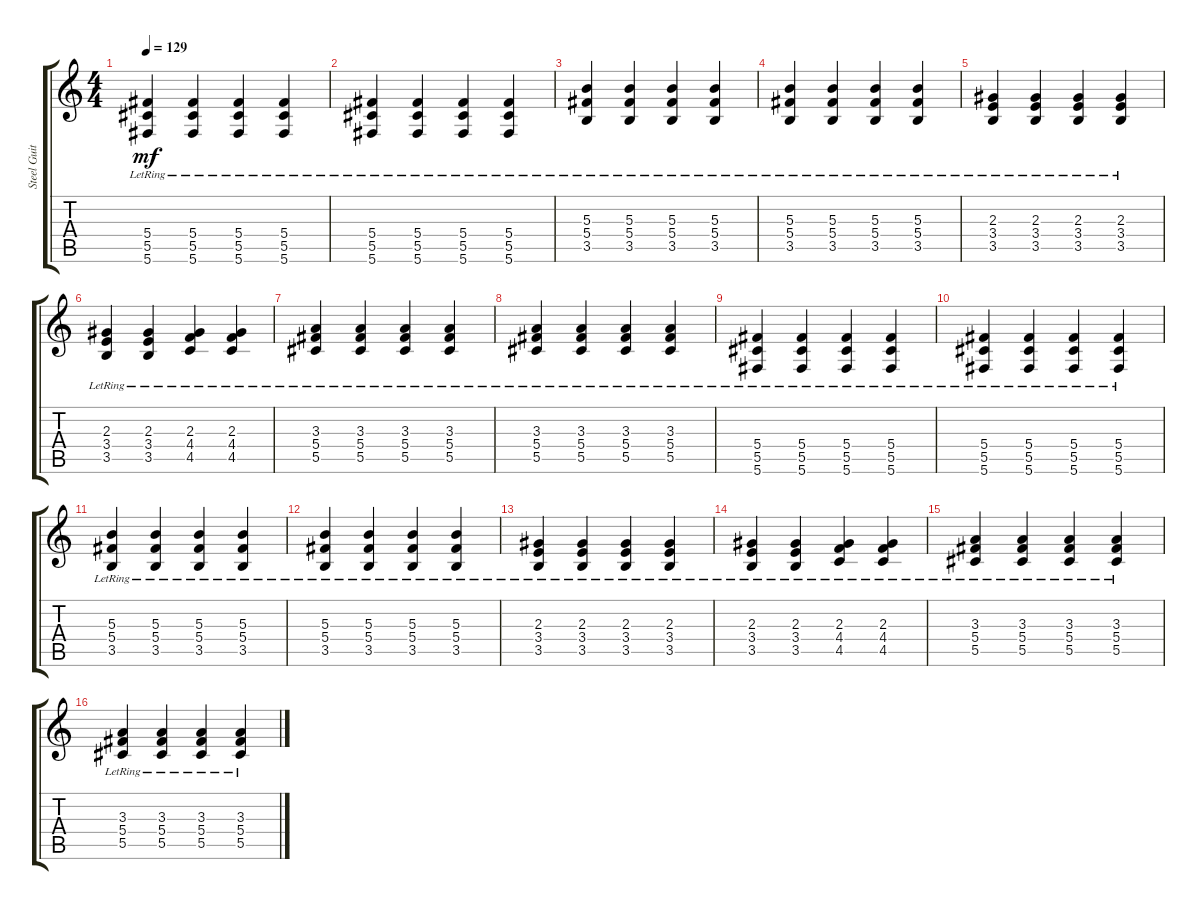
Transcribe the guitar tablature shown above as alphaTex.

\track ("Steel Guitar" "Steel Guit") {instrument acousticguitarsteel}
\staff {score tabs}
\tuning (Eb4 Bb3 Gb3 Db3 Ab2 Db2) {hide}
\ts (4 4)
\tempo 129
\clef g2
\ks c
(5.4{lr} 5.5{lr} 5.6{lr}).4{dy mf instrument acousticguitarsteel} (5.4{lr} 5.5{lr} 5.6{lr}).4 (5.4{lr} 5.5{lr} 5.6{lr}).4 (5.4{lr} 5.5{lr} 5.6{lr}).4 |
(5.4{lr} 5.5{lr} 5.6{lr}).4 (5.4{lr} 5.5{lr} 5.6{lr}).4 (5.4{lr} 5.5{lr} 5.6{lr}).4 (5.4{lr} 5.5{lr} 5.6{lr}).4 |
(5.3{lr} 5.4{lr} 3.5{lr}).4 (5.3{lr} 5.4{lr} 3.5{lr}).4 (5.3{lr} 5.4{lr} 3.5{lr}).4 (5.3{lr} 5.4{lr} 3.5{lr}).4 |
(5.3{lr} 5.4{lr} 3.5{lr}).4 (5.3{lr} 5.4{lr} 3.5{lr}).4 (5.3{lr} 5.4{lr} 3.5{lr}).4 (5.3{lr} 5.4{lr} 3.5{lr}).4 |
(2.3{lr} 3.4{lr} 3.5{lr}).4 (2.3{lr} 3.4{lr} 3.5{lr}).4 (2.3{lr} 3.4{lr} 3.5{lr}).4 (2.3{lr} 3.4{lr} 3.5{lr}).4 |
(2.3{lr} 3.4{lr} 3.5{lr}).4 (2.3{lr} 3.4{lr} 3.5{lr}).4 (2.3{lr} 4.4{lr} 4.5{lr}).4 (2.3{lr} 4.4{lr} 4.5{lr}).4 |
(3.3{lr} 5.4{lr} 5.5{lr}).4 (3.3{lr} 5.4{lr} 5.5{lr}).4 (3.3{lr} 5.4{lr} 5.5{lr}).4 (3.3{lr} 5.4{lr} 5.5{lr}).4 |
(3.3{lr} 5.4{lr} 5.5{lr}).4 (3.3{lr} 5.4{lr} 5.5{lr}).4 (3.3{lr} 5.4{lr} 5.5{lr}).4 (3.3{lr} 5.4{lr} 5.5{lr}).4 |
(5.4{lr} 5.5{lr} 5.6{lr}).4 (5.4{lr} 5.5{lr} 5.6{lr}).4 (5.4{lr} 5.5{lr} 5.6{lr}).4 (5.4{lr} 5.5{lr} 5.6{lr}).4 |
(5.4{lr} 5.5{lr} 5.6{lr}).4 (5.4{lr} 5.5{lr} 5.6{lr}).4 (5.4{lr} 5.5{lr} 5.6{lr}).4 (5.4{lr} 5.5{lr} 5.6{lr}).4 |
(5.3{lr} 5.4{lr} 3.5{lr}).4 (5.3{lr} 5.4{lr} 3.5{lr}).4 (5.3{lr} 5.4{lr} 3.5{lr}).4 (5.3{lr} 5.4{lr} 3.5{lr}).4 |
(5.3{lr} 5.4{lr} 3.5{lr}).4 (5.3{lr} 5.4{lr} 3.5{lr}).4 (5.3{lr} 5.4{lr} 3.5{lr}).4 (5.3{lr} 5.4{lr} 3.5{lr}).4 |
(2.3{lr} 3.4{lr} 3.5{lr}).4 (2.3{lr} 3.4{lr} 3.5{lr}).4 (2.3{lr} 3.4{lr} 3.5{lr}).4 (2.3{lr} 3.4{lr} 3.5{lr}).4 |
(2.3{lr} 3.4{lr} 3.5{lr}).4 (2.3{lr} 3.4{lr} 3.5{lr}).4 (2.3{lr} 4.4{lr} 4.5{lr}).4 (2.3{lr} 4.4{lr} 4.5{lr}).4 |
(3.3{lr} 5.4{lr} 5.5{lr}).4 (3.3{lr} 5.4{lr} 5.5{lr}).4 (3.3{lr} 5.4{lr} 5.5{lr}).4 (3.3{lr} 5.4{lr} 5.5{lr}).4 |
(3.3{lr} 5.4{lr} 5.5{lr}).4 (3.3{lr} 5.4{lr} 5.5{lr}).4 (3.3{lr} 5.4{lr} 5.5{lr}).4 (3.3{lr} 5.4{lr} 5.5{lr}).4
